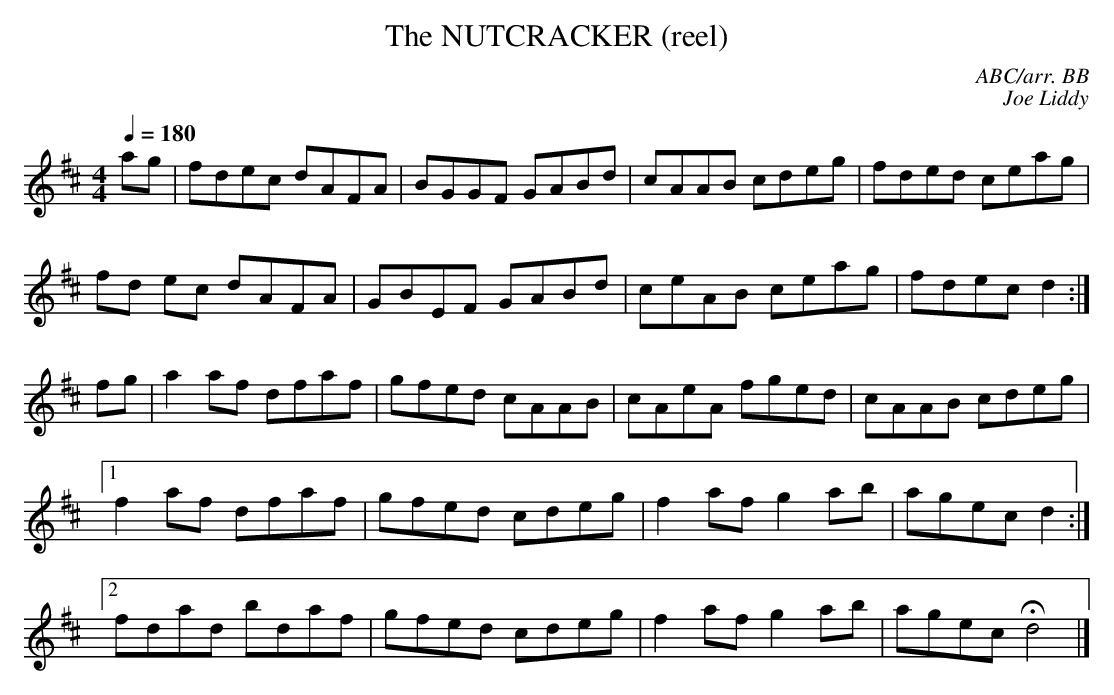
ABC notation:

X:1
T:NUTCRACKER (reel), The
C:ABC/arr. BB
C:Joe Liddy
Q:1/4=180
M:4/4
L:1/8
K:D
ag|fdec dAFA|BGGF GABd|cAAB cdeg|fded ceag |
fd ec dAFA|GBEF GABd|ceAB ceag|fdec d2 :|
fg|a2af dfaf|gfed cAAB|cAeA fged|cAAB cdeg |
[1 f2af dfaf|gfed cdeg|f2af g2ab|agec d2 :|
[2 fdad bdaf|gfed cdeg|f2af g2ab|agec Hd4 |]
